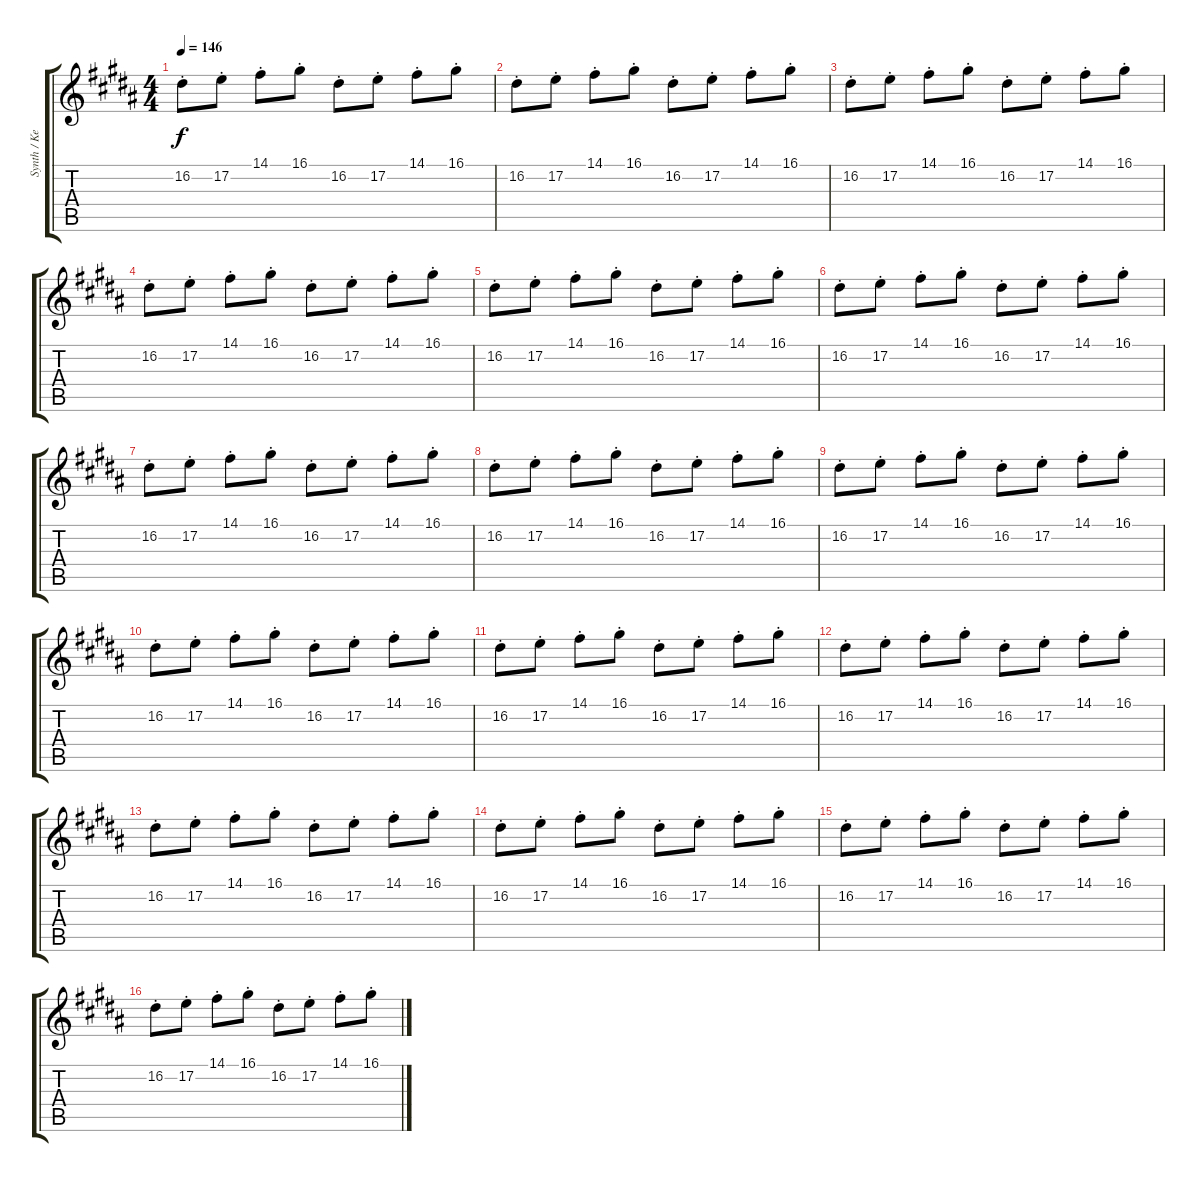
\track ("Synth / Keyboard III" "Synth / Ke") {instrument lead2sawtooth}
\staff {score tabs}
\tuning (E4 B3 G3 D3 A2 E2) {hide}
\ts (4 4)
\tempo 146
\clef g2
\ks b
16.2{st}.8{dy f} 17.2{st}.8 14.1{st}.8 16.1{st}.8 16.2{st}.8 17.2{st}.8 14.1{st}.8 16.1{st}.8 |
16.2{st}.8 17.2{st}.8 14.1{st}.8 16.1{st}.8 16.2{st}.8 17.2{st}.8 14.1{st}.8 16.1{st}.8 |
16.2{st}.8 17.2{st}.8 14.1{st}.8 16.1{st}.8 16.2{st}.8 17.2{st}.8 14.1{st}.8 16.1{st}.8 |
16.2{st}.8 17.2{st}.8 14.1{st}.8 16.1{st}.8 16.2{st}.8 17.2{st}.8 14.1{st}.8 16.1{st}.8 |
16.2{st}.8 17.2{st}.8 14.1{st}.8 16.1{st}.8 16.2{st}.8 17.2{st}.8 14.1{st}.8 16.1{st}.8 |
16.2{st}.8 17.2{st}.8 14.1{st}.8 16.1{st}.8 16.2{st}.8 17.2{st}.8 14.1{st}.8 16.1{st}.8 |
16.2{st}.8 17.2{st}.8 14.1{st}.8 16.1{st}.8 16.2{st}.8 17.2{st}.8 14.1{st}.8 16.1{st}.8 |
16.2{st}.8 17.2{st}.8 14.1{st}.8 16.1{st}.8 16.2{st}.8 17.2{st}.8 14.1{st}.8 16.1{st}.8 |
16.2{st}.8 17.2{st}.8 14.1{st}.8 16.1{st}.8 16.2{st}.8 17.2{st}.8 14.1{st}.8 16.1{st}.8 |
16.2{st}.8 17.2{st}.8 14.1{st}.8 16.1{st}.8 16.2{st}.8 17.2{st}.8 14.1{st}.8 16.1{st}.8 |
16.2{st}.8 17.2{st}.8 14.1{st}.8 16.1{st}.8 16.2{st}.8 17.2{st}.8 14.1{st}.8 16.1{st}.8 |
16.2{st}.8 17.2{st}.8 14.1{st}.8 16.1{st}.8 16.2{st}.8 17.2{st}.8 14.1{st}.8 16.1{st}.8 |
16.2{st}.8 17.2{st}.8 14.1{st}.8 16.1{st}.8 16.2{st}.8 17.2{st}.8 14.1{st}.8 16.1{st}.8 |
16.2{st}.8 17.2{st}.8 14.1{st}.8 16.1{st}.8 16.2{st}.8 17.2{st}.8 14.1{st}.8 16.1{st}.8 |
16.2{st}.8 17.2{st}.8 14.1{st}.8 16.1{st}.8 16.2{st}.8 17.2{st}.8 14.1{st}.8 16.1{st}.8 |
16.2{st}.8 17.2{st}.8 14.1{st}.8 16.1{st}.8 16.2{st}.8 17.2{st}.8 14.1{st}.8 16.1{st}.8
